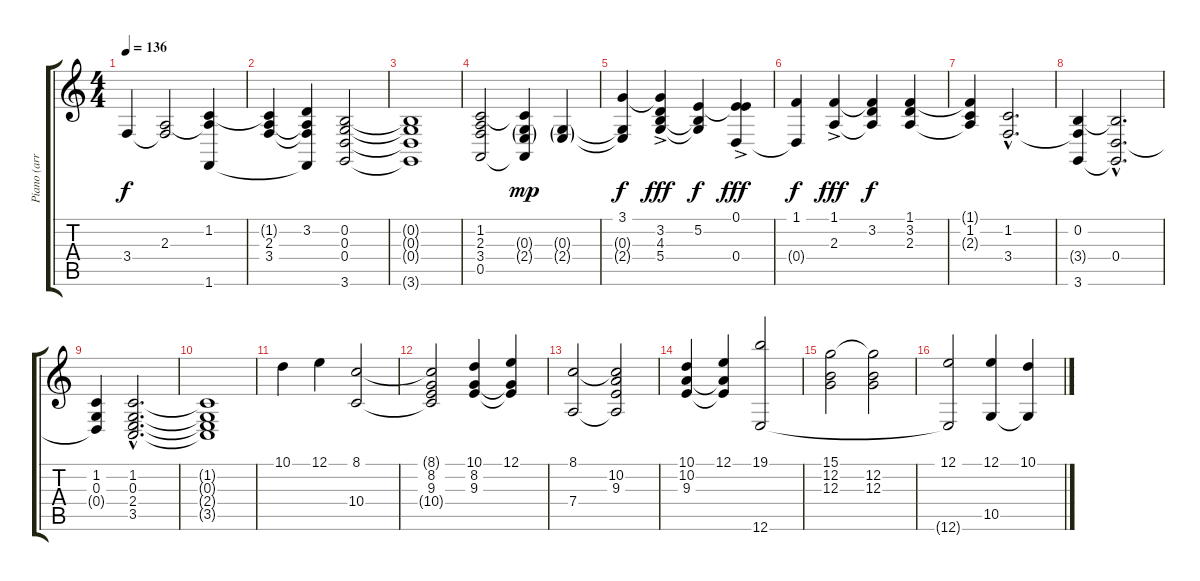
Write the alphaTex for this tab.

\track ("Piano (arrangé pour guitarre)" "Piano (arr") {instrument acousticgrandpiano}
\staff {score tabs}
\tuning (E4 B3 G3 D3 A2 E2) {hide}
\ts (4 4)
\tempo 136
\clef g2
\ks c
3.4.4{dy f} (2.3 3.4{t}).2 (1.2 2.3{t} 1.6).4 |
(1.2{t} 2.3 3.4).4 (3.2 2.3{t} 3.4{t} 1.6{t}).4 (0.2 0.3 0.4 3.6).2 |
(0.2{t} 0.3{t} 0.4{t} 3.6{t}).1 |
(1.2 2.3 3.4 0.5).2 (1.2{t} 0.3{g} 2.4{g} 0.5{t}).4{dy mp} (0.3{g} 2.4{g}).4 |
(3.1 0.3{t} 2.4{t}).4{dy f} (3.1{t} 3.2{ac} 4.3 5.4).4{dy fff} (5.2 4.3{t} 5.4{t}).4{dy f} (0.1{ac} 5.2{t} 0.4).4{dy fff} |
(1.1 0.4{t}).4{dy f} (1.1{ac} 2.3).4{dy fff} (1.1{t} 3.2 2.3{t}).4{dy f} (1.1 3.2 2.3).4 |
(1.1{t} 1.2 2.3{t}).4 (1.2{hac} 3.4{hac}).2{d} |
(0.2 3.4{t} 3.6).4 (0.2{hac t} 0.4{hac} 3.6{hac t}).2{d} |
(1.2 0.3 0.4{t}).4 (1.2{hac} 0.3{hac} 2.4{hac} 3.5{hac}).2{d} |
(1.2{t} 0.3{t} 2.4{t} 3.5{t}).1 |
10.1.4 12.1.4 (8.1 10.4).2 |
(8.1{t} 8.2 9.3 10.4{t}).2 (10.1 8.2 9.3).4 (12.1 8.2{t} 9.3{t}).4 |
(8.1 7.4).2 (8.1{t} 10.2 9.3 7.4{t}).2 |
(10.1 10.2 9.3).4 (12.1 10.2{t} 9.3{t}).4 (19.1 12.6).2 |
(15.1 12.2 12.3).2 (15.1{t} 12.2 12.3).2 |
(12.1 12.6{t}).2 (12.1 10.5).4 (10.1 10.5{t}).4
